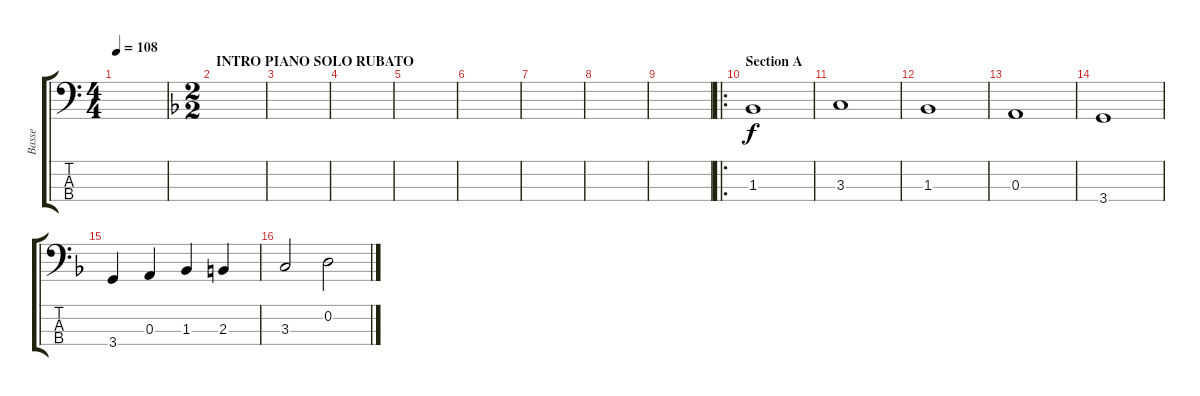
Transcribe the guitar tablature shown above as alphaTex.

\track ("Basse" "Basse") {instrument electricbassfinger}
\staff {score tabs}
\tuning (G2 D2 A1 E1) {hide}
\ts (4 4)
\tempo 108
\clef f4
\ks c
|
\ts (2 2)
\section ("" "INTRO PIANO SOLO RUBATO")
\ks f
|
|
|
|
|
|
|
|
\ro
\section ("" "Section A")
1.3.1 |
3.3.1 |
1.3.1 |
0.3.1 |
3.4.1 |
3.4.4 0.3.4 1.3.4 2.3.4 |
3.3.2 0.2.2
